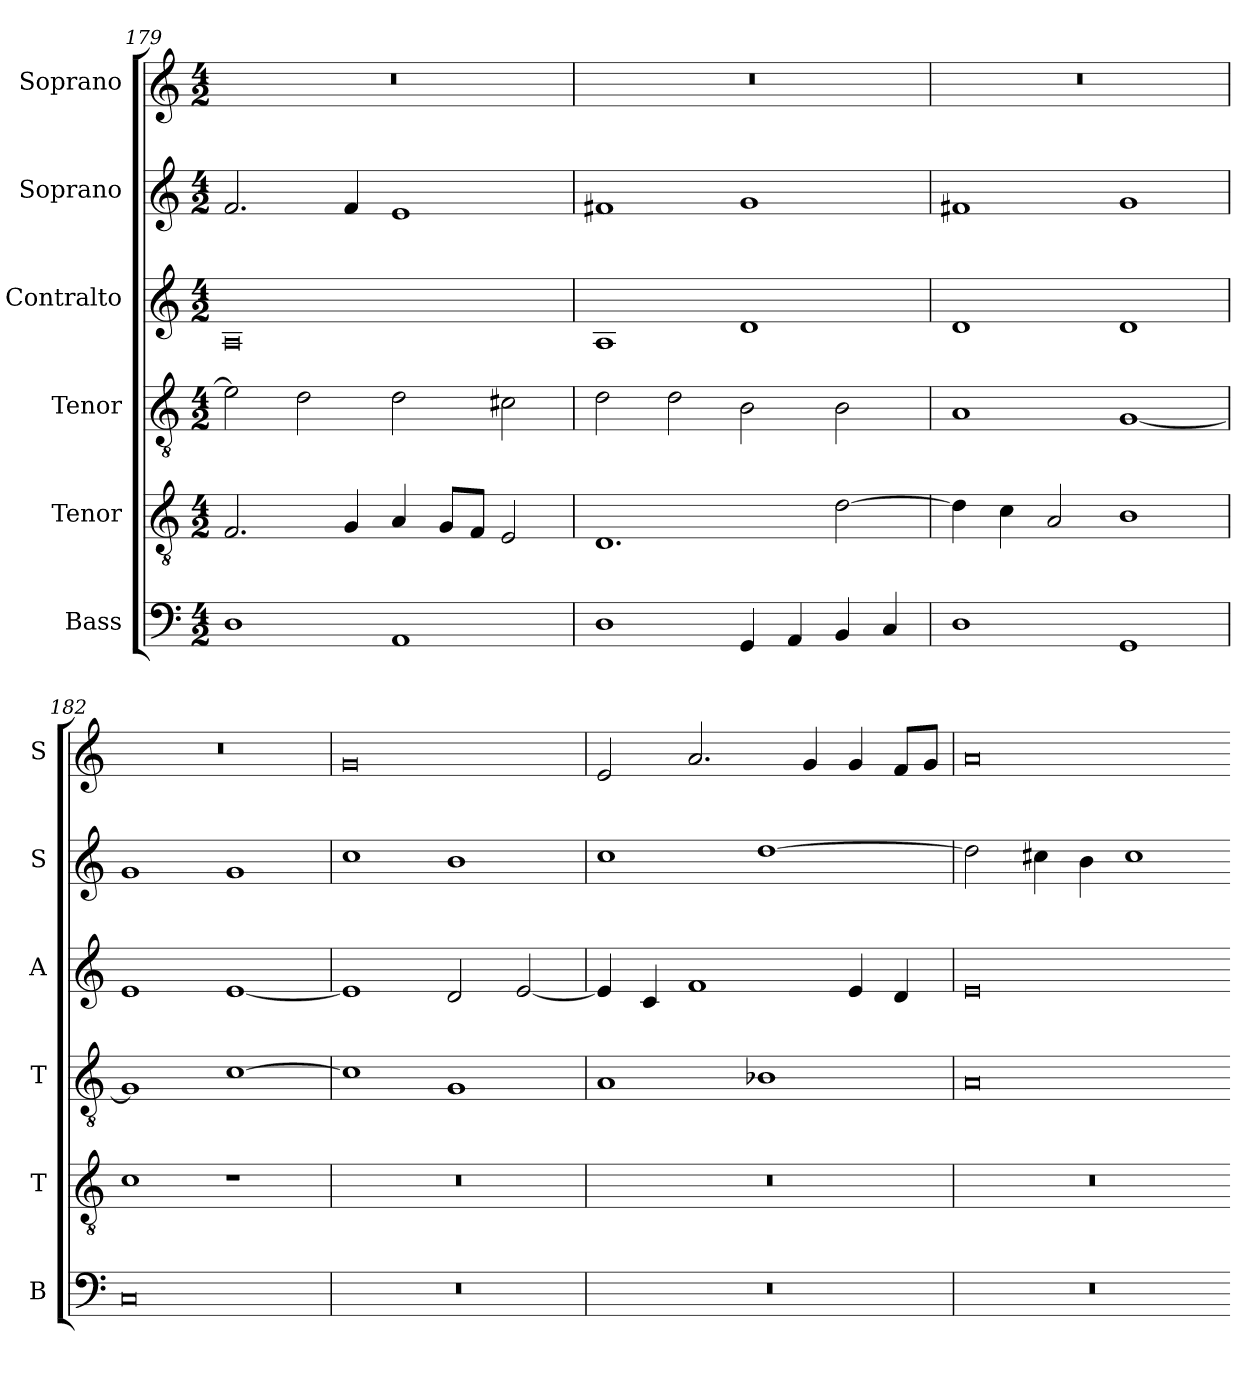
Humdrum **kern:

**kern	**kern	**kern	**kern	**kern	**kern
*part6	*part5	*part4	*part3	*part2	*part1
*staff6	*staff5	*staff4	*staff3	*staff2	*staff1
*I"Bass	*I"Tenor	*I"Tenor	*I"Contralto	*I"Soprano	*I"Soprano
*I'B	*I'T	*I'T	*I'A	*I'S	*I'S
*clefF4	*clefGv2	*clefGv2	*clefG2	*clefG2	*clefG2
*k[]	*k[]	*k[]	*k[]	*k[]	*k[]
*G:mix	*G:mix	*G:mix	*G:mix	*G:mix	*G:mix
*M4/2	*M4/2	*M4/2	*M4/2	*M4/2	*M4/2
=179	=179	=179	=179	=179	=179
1D	2.F	2e]	0A	2.f	0r
.	.	2d	.	.	.
.	4G	.	.	4f	.
1AA	4A	2d	.	1e	.
.	8G/L	.	.	.	.
.	8F/J	.	.	.	.
.	2E	2c#X	.	.	.
=180	=180	=180	=180	=180	=180
1D	1.D	2d	1A	1f#X	0r
.	.	2d	.	.	.
4GG	.	2B	1d	1g	.
4AA	.	.	.	.	.
4BB	[2d	2B	.	.	.
4C	.	.	.	.	.
=181	=181	=181	=181	=181	=181
1D	4d]	1A	1d	1f#X	0r
.	4c	.	.	.	.
.	2A	.	.	.	.
1GG	1B	[1G	1d	1g	.
=182	=182	=182	=182	=182	=182
0C	1c	1G]	1e	1g	0r
.	1r	[1c	[1e	1g	.
=183	=183	=183	=183	=183	=183
0r	0r	1c]	1e]	1cc	0g
.	.	1G	2d	1b	.
.	.	.	[2e	.	.
=184	=184	=184	=184	=184	=184
0r	0r	1A	4e]	1cc	2e
.	.	.	4c	.	.
.	.	.	1f	.	2.a
.	.	1B-X	.	[1dd	.
.	.	.	.	.	4g
.	.	.	4e	.	4g
.	.	.	4d	.	8f/L
.	.	.	.	.	8g/J
=185	=185	=185	=185	=185	=185
0r	0r	0A	0e	2dd]	0a
.	.	.	.	4cc#X	.
.	.	.	.	4b	.
.	.	.	.	1cc#	.
=-	=-	=-	=-	=-	=-
*-	*-	*-	*-	*-	*-
